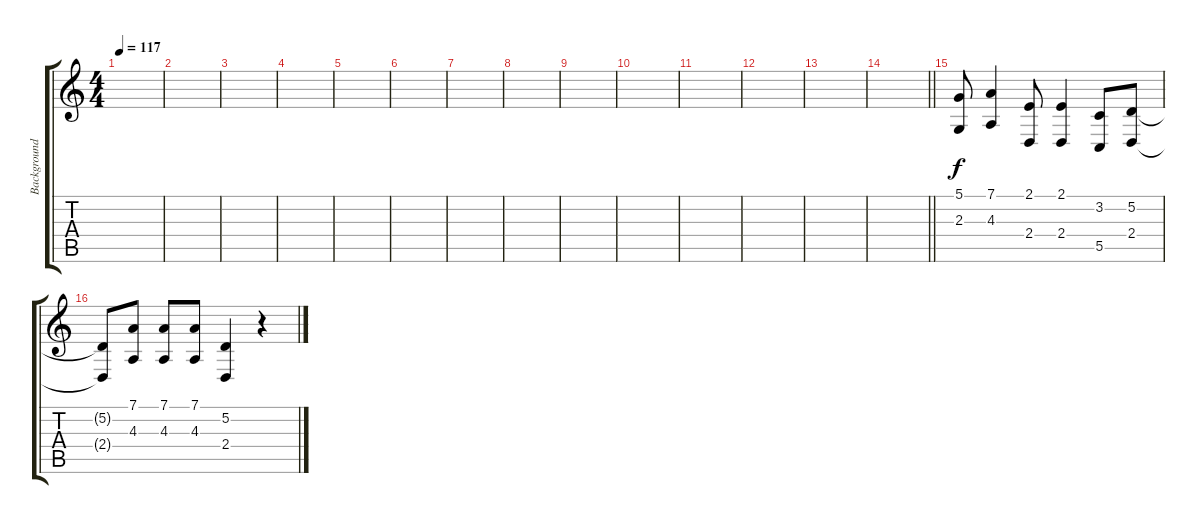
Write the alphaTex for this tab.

\track ("Background vocals" "Background") {instrument lead6voice}
\staff {score tabs}
\tuning (D4 A3 F3 C3 G2 D2) {hide}
\ts (4 4)
\tempo 117
\clef g2
\ks c
|
|
|
|
|
|
|
|
|
|
|
|
|
\barLineRight lightlight
|
(5.1 2.3).8 (7.1 4.3).4 (2.1 2.4).8 (2.1 2.4).4 (3.2 5.5).8 (5.2 2.4).8 |
(5.2{t} 2.4{t}).8 (7.1 4.3).8 (7.1 4.3).8 (7.1 4.3).8 (5.2 2.4).4 r.4
